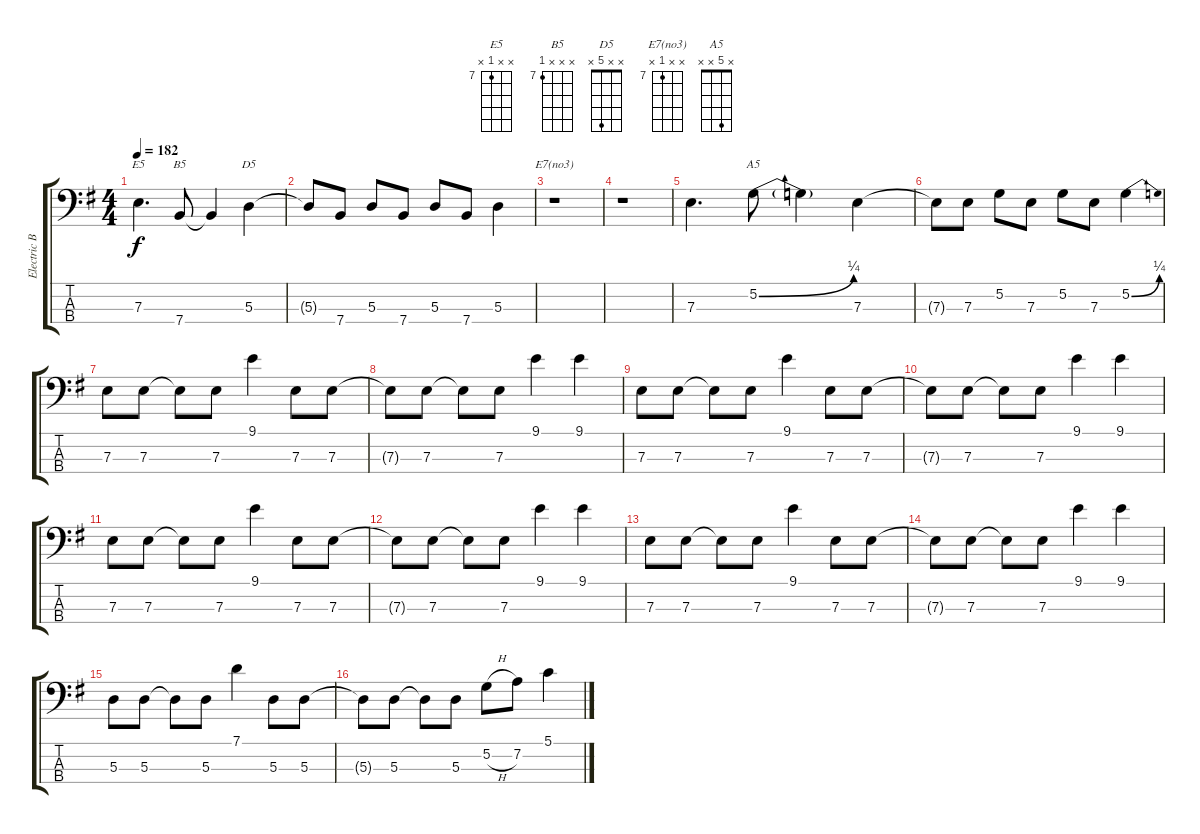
\track ("Electric Bass" "Electric B") {instrument electricbassfinger}
\staff {score tabs}
\tuning (G2 D2 A1 E1) {hide}
\chord ("E5" x x 7 x) {firstfret 7}
\chord ("B5" x x x 7) {firstfret 7}
\chord ("D5" x x 5 x)
\chord ("E7(no3)" x x 7 x) {firstfret 7}
\chord ("A5" x 5 x x)
\ts (4 4)
\tempo 182
\clef f4
\ks g
7.3.4{d ch "E5" dy f} 7.4.8{ch "B5"} 7.4{t}.4 5.3.4{ch "D5"} |
5.3{t}.8 7.4.8 5.3.8 7.4.8 5.3.8 7.4.8 5.3.4 |
r.1{ch "E7(no3)"} |
r.1 |
7.3.4{d} 5.2{be (bend 0 0 60 1)}.8{ch "A5"} 5.2{t}.4 7.3.4 |
7.3{t}.8 7.3.8 5.2.8 7.3.8 5.2.8 7.3.8 5.2{be (bend 0 0 60 1)}.4 |
7.3.8 7.3.8 7.3{t}.8 7.3.8 9.1.4 7.3.8 7.3.8 |
7.3{t}.8 7.3.8 7.3{t}.8 7.3.8 9.1.4 9.1.4 |
7.3.8 7.3.8 7.3{t}.8 7.3.8 9.1.4 7.3.8 7.3.8 |
7.3{t}.8 7.3.8 7.3{t}.8 7.3.8 9.1.4 9.1.4 |
7.3.8 7.3.8 7.3{t}.8 7.3.8 9.1.4 7.3.8 7.3.8 |
7.3{t}.8 7.3.8 7.3{t}.8 7.3.8 9.1.4 9.1.4 |
7.3.8 7.3.8 7.3{t}.8 7.3.8 9.1.4 7.3.8 7.3.8 |
7.3{t}.8 7.3.8 7.3{t}.8 7.3.8 9.1.4 9.1.4 |
5.3.8 5.3.8 5.3{t}.8 5.3.8 7.1.4 5.3.8 5.3.8 |
5.3{t}.8 5.3.8 5.3{t}.8 5.3.8 5.2{h}.8 7.2.8 5.1.4
